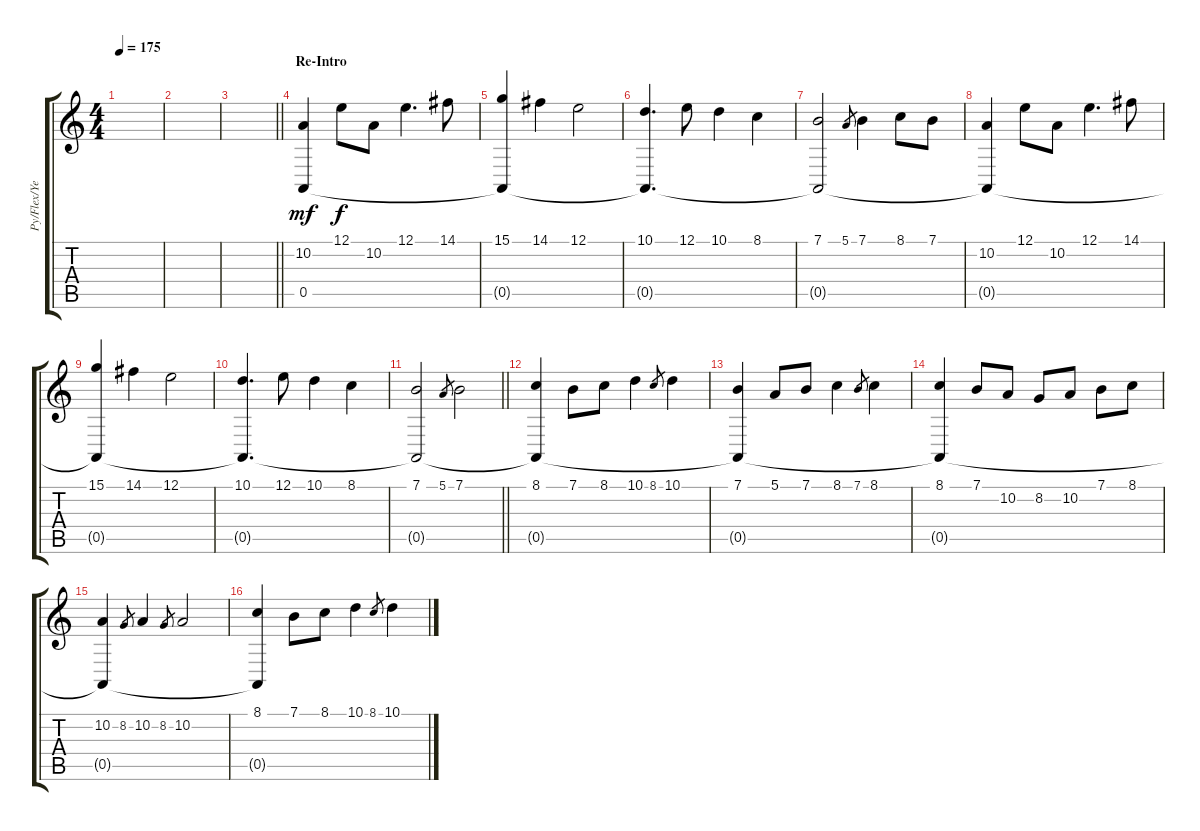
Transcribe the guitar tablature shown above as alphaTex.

\track ("Py/Flex/Yellow" "Py/Flex/Ye") {instrument bagpipe}
\staff {score tabs}
\tuning (E4 B3 G3 D3 A2 E2) {hide}
\ts (4 4)
\tempo 175
\clef g2
\ks c
|
|
\barLineRight lightlight
|
\section ("" "Re-Intro")
(10.2 0.5).4{dy mf} 12.1.8{dy f} 10.2.8 12.1.4{d} 14.1.8 |
(15.1 0.5{t}).4 14.1.4 12.1.2 |
(10.1 0.5{t}).4{d} 12.1.8 10.1.4 8.1.4 |
(7.1 0.5{t}).2 5.1.8{gr} 7.1.4 8.1.8 7.1.8 |
(10.2 0.5{t}).4 12.1.8 10.2.8 12.1.4{d} 14.1.8 |
(15.1 0.5{t}).4 14.1.4 12.1.2 |
(10.1 0.5{t}).4{d} 12.1.8 10.1.4 8.1.4 |
\barLineRight lightlight
(7.1 0.5{t}).2 5.1.8{gr} 7.1.2 |
(8.1 0.5{t}).4 7.1.8 8.1.8 10.1.4 8.1.8{gr} 10.1.4 |
(7.1 0.5{t}).4 5.1.8 7.1.8 8.1.4 7.1.8{gr} 8.1.4 |
(8.1 0.5{t}).4 7.1.8 10.2.8 8.2.8 10.2.8 7.1.8 8.1.8 |
(10.2 0.5{t}).4 8.2.8{gr} 10.2.4 8.2.8{gr} 10.2.2 |
(8.1 0.5{t}).4 7.1.8 8.1.8 10.1.4 8.1.8{gr} 10.1.4
